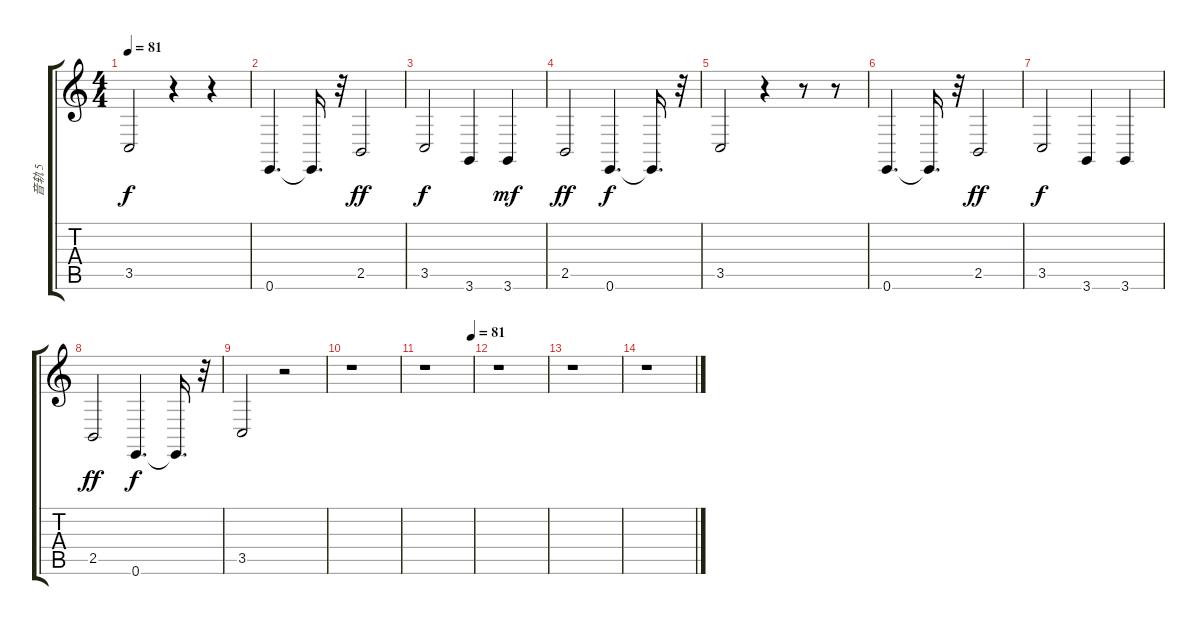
\track ("音轨 5" "音轨 5") {instrument acousticgrandpiano}
\staff {score tabs}
\tuning (E4 B3 G3 D3 A2 E2) {hide}
\ts (4 4)
\tempo 81
\clef g2
\ks c
3.5.2{dy f} r.4 r.4 |
0.6.4{d} 0.6{t}.16{d} r.32 2.5.2{dy ff} |
3.5.2{dy f} 3.6.4 3.6.4{dy mf} |
2.5.2{dy ff} 0.6.4{d dy f} 0.6{t}.16{d} r.32 |
3.5.2 r.4 r.8 r.8 |
0.6.4{d} 0.6{t}.16{d} r.32 2.5.2{dy ff} |
3.5.2{dy f} 3.6.4 3.6.4 |
2.5.2{dy ff} 0.6.4{d dy f} 0.6{t}.16{d} r.32 |
3.5.2 r.2 |
r.1 |
\tempo (81 0.9791666666666666)
r.1 |
r.1 |
r.1 |
r.1
